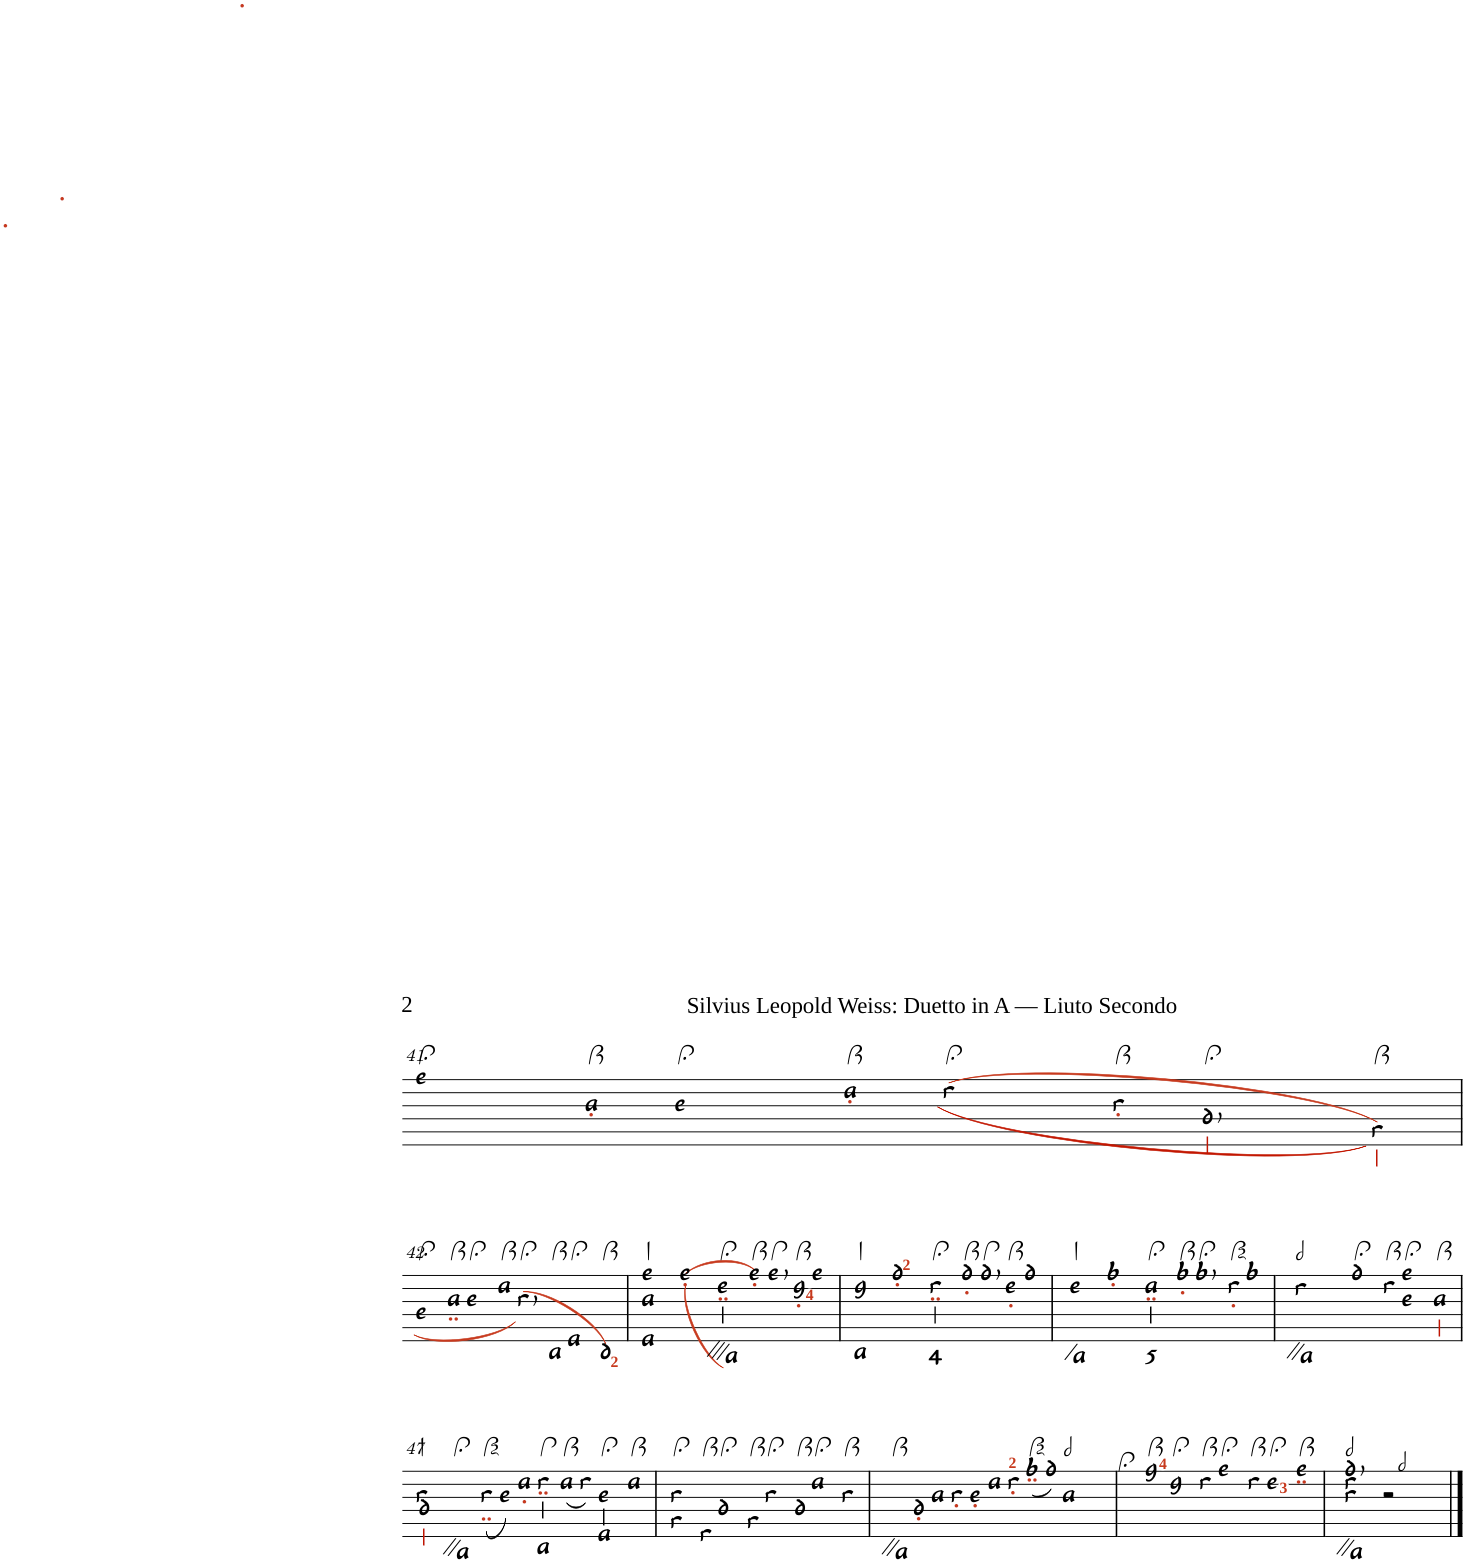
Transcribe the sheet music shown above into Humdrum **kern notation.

**kern
*part1
*staff1
*I"Lute 2 (reconstr.)
*
*k[]
*M2/2
*met(c|)
=40
*^
2.ff#	2ee-
.	2ee-
4g#	.
*v	*v
!!LO:PB:g=z
=41
8.aL
16AK
8.c#
16dJk
((<8.eL
16BK
8.G#
16EJk))
!!LO:LB:g=z
=42
(<8.AL
16AK
8.c#
16dJk
(8.BL)
16GG#K
8.AA
16BBJk)
=43
4AA 4A 4a
(<(4a
8.DD\ 8.f#\L)
16aK)
8a
16g#L
16aJJ
=44
*^
4g#	2GG#
4g#	.
8.CC#\ 8.e\L	2ryy
16g#K	.
8a-	.
16g-L	.
16g#JJ	.
*v	*v
=45
4FF# 4g-
4f#
8.BBB\ 8.d\L
16f#K
8.f#
32eLL
32f#JJJ
=46
2EE 2e
8.g#L
16eK
8.c#\ 8.a\
16AJk
!!LO:LB:g=z
=47
4A- 4B
8.EEL
*Xbrackettup
(<48BLL
48c#)
48dJJJ
8GG#\ 8e\L
(<16dL
16eJ)
8.AA\ 8.c#\
16dJk
=48
8.E\ 8.B\L
16BBK
8.G#
16EJk
8.BL
16G#K
8.d
16BJk
=49
16EELL
16G#
16A
16B
16c#
16d
16e
(<32f#L
32g#JJJ)
2A
=50
!LO:N:vis=8
8.r
16bKL
8.g#
16eJk
8.aL
16eK
8.f#
16aJk
=
*-
